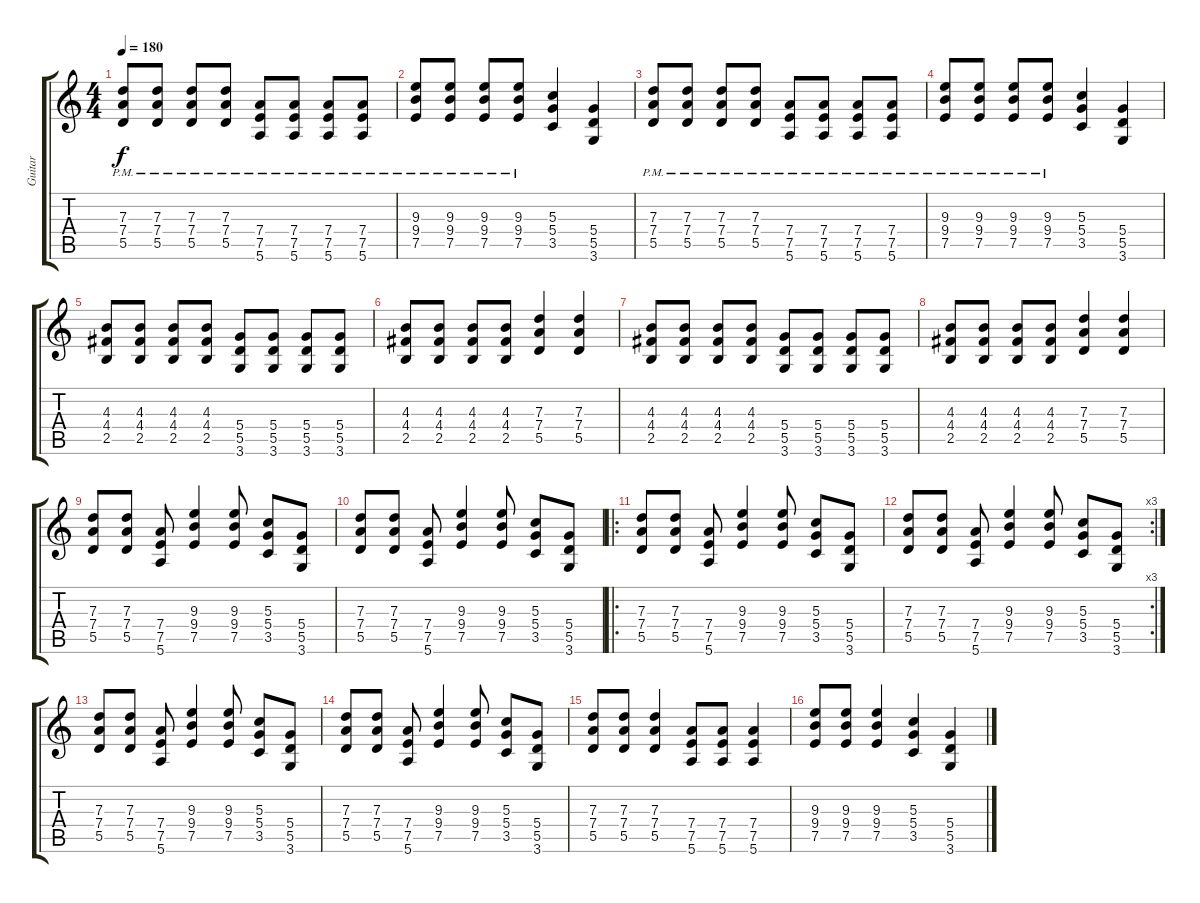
\track ("Guitar" "Guitar") {instrument overdrivenguitar}
\staff {score tabs}
\tuning (E4 B3 G3 D3 A2 E2) {hide}
\ts (4 4)
\tempo 180
\clef g2
\ks c
(7.3{pm} 7.4{pm} 5.5{pm}).8{dy f} (7.3{pm} 7.4{pm} 5.5{pm}).8 (7.3{pm} 7.4{pm} 5.5{pm}).8 (7.3{pm} 7.4{pm} 5.5{pm}).8 (7.4{pm} 7.5{pm} 5.6{pm}).8 (7.4{pm} 7.5{pm} 5.6{pm}).8 (7.4{pm} 7.5{pm} 5.6{pm}).8 (7.4{pm} 7.5{pm} 5.6{pm}).8 |
(9.3{pm} 9.4{pm} 7.5{pm}).8 (9.3{pm} 9.4{pm} 7.5{pm}).8 (9.3{pm} 9.4{pm} 7.5{pm}).8 (9.3{pm} 9.4{pm} 7.5{pm}).8 (5.3 5.4 3.5).4 (5.4 5.5 3.6).4 |
(7.3{pm} 7.4{pm} 5.5{pm}).8 (7.3{pm} 7.4{pm} 5.5{pm}).8 (7.3{pm} 7.4{pm} 5.5{pm}).8 (7.3{pm} 7.4{pm} 5.5{pm}).8 (7.4{pm} 7.5{pm} 5.6{pm}).8 (7.4{pm} 7.5{pm} 5.6{pm}).8 (7.4{pm} 7.5{pm} 5.6{pm}).8 (7.4{pm} 7.5{pm} 5.6{pm}).8 |
(9.3{pm} 9.4{pm} 7.5{pm}).8 (9.3{pm} 9.4{pm} 7.5{pm}).8 (9.3{pm} 9.4{pm} 7.5{pm}).8 (9.3{pm} 9.4{pm} 7.5{pm}).8 (5.3 5.4 3.5).4 (5.4 5.5 3.6).4 |
(4.3 4.4 2.5).8 (4.3 4.4 2.5).8 (4.3 4.4 2.5).8 (4.3 4.4 2.5).8 (5.4 5.5 3.6).8 (5.4 5.5 3.6).8 (5.4 5.5 3.6).8 (5.4 5.5 3.6).8 |
(4.3 4.4 2.5).8 (4.3 4.4 2.5).8 (4.3 4.4 2.5).8 (4.3 4.4 2.5).8 (7.3 7.4 5.5).4 (7.3 7.4 5.5).4 |
(4.3 4.4 2.5).8 (4.3 4.4 2.5).8 (4.3 4.4 2.5).8 (4.3 4.4 2.5).8 (5.4 5.5 3.6).8 (5.4 5.5 3.6).8 (5.4 5.5 3.6).8 (5.4 5.5 3.6).8 |
(4.3 4.4 2.5).8 (4.3 4.4 2.5).8 (4.3 4.4 2.5).8 (4.3 4.4 2.5).8 (7.3 7.4 5.5).4 (7.3 7.4 5.5).4 |
(7.3 7.4 5.5).8 (7.3 7.4 5.5).8 (7.4 7.5 5.6).8 (9.3 9.4 7.5).4 (9.3 9.4 7.5).8 (5.3 5.4 3.5).8 (5.4 5.5 3.6).8 |
(7.3 7.4 5.5).8 (7.3 7.4 5.5).8 (7.4 7.5 5.6).8 (9.3 9.4 7.5).4 (9.3 9.4 7.5).8 (5.3 5.4 3.5).8 (5.4 5.5 3.6).8 |
\ro
(7.3 7.4 5.5).8 (7.3 7.4 5.5).8 (7.4 7.5 5.6).8 (9.3 9.4 7.5).4 (9.3 9.4 7.5).8 (5.3 5.4 3.5).8 (5.4 5.5 3.6).8 |
\rc 3
(7.3 7.4 5.5).8 (7.3 7.4 5.5).8 (7.4 7.5 5.6).8 (9.3 9.4 7.5).4 (9.3 9.4 7.5).8 (5.3 5.4 3.5).8 (5.4 5.5 3.6).8 |
(7.3 7.4 5.5).8 (7.3 7.4 5.5).8 (7.4 7.5 5.6).8 (9.3 9.4 7.5).4 (9.3 9.4 7.5).8 (5.3 5.4 3.5).8 (5.4 5.5 3.6).8 |
(7.3 7.4 5.5).8 (7.3 7.4 5.5).8 (7.4 7.5 5.6).8 (9.3 9.4 7.5).4 (9.3 9.4 7.5).8 (5.3 5.4 3.5).8 (5.4 5.5 3.6).8 |
(7.3 7.4 5.5).8 (7.3 7.4 5.5).8 (7.3 7.4 5.5).4 (7.4 7.5 5.6).8 (7.4 7.5 5.6).8 (7.4 7.5 5.6).4 |
(9.3 9.4 7.5).8 (9.3 9.4 7.5).8 (9.3 9.4 7.5).4 (5.3 5.4 3.5).4 (5.4 5.5 3.6).4
